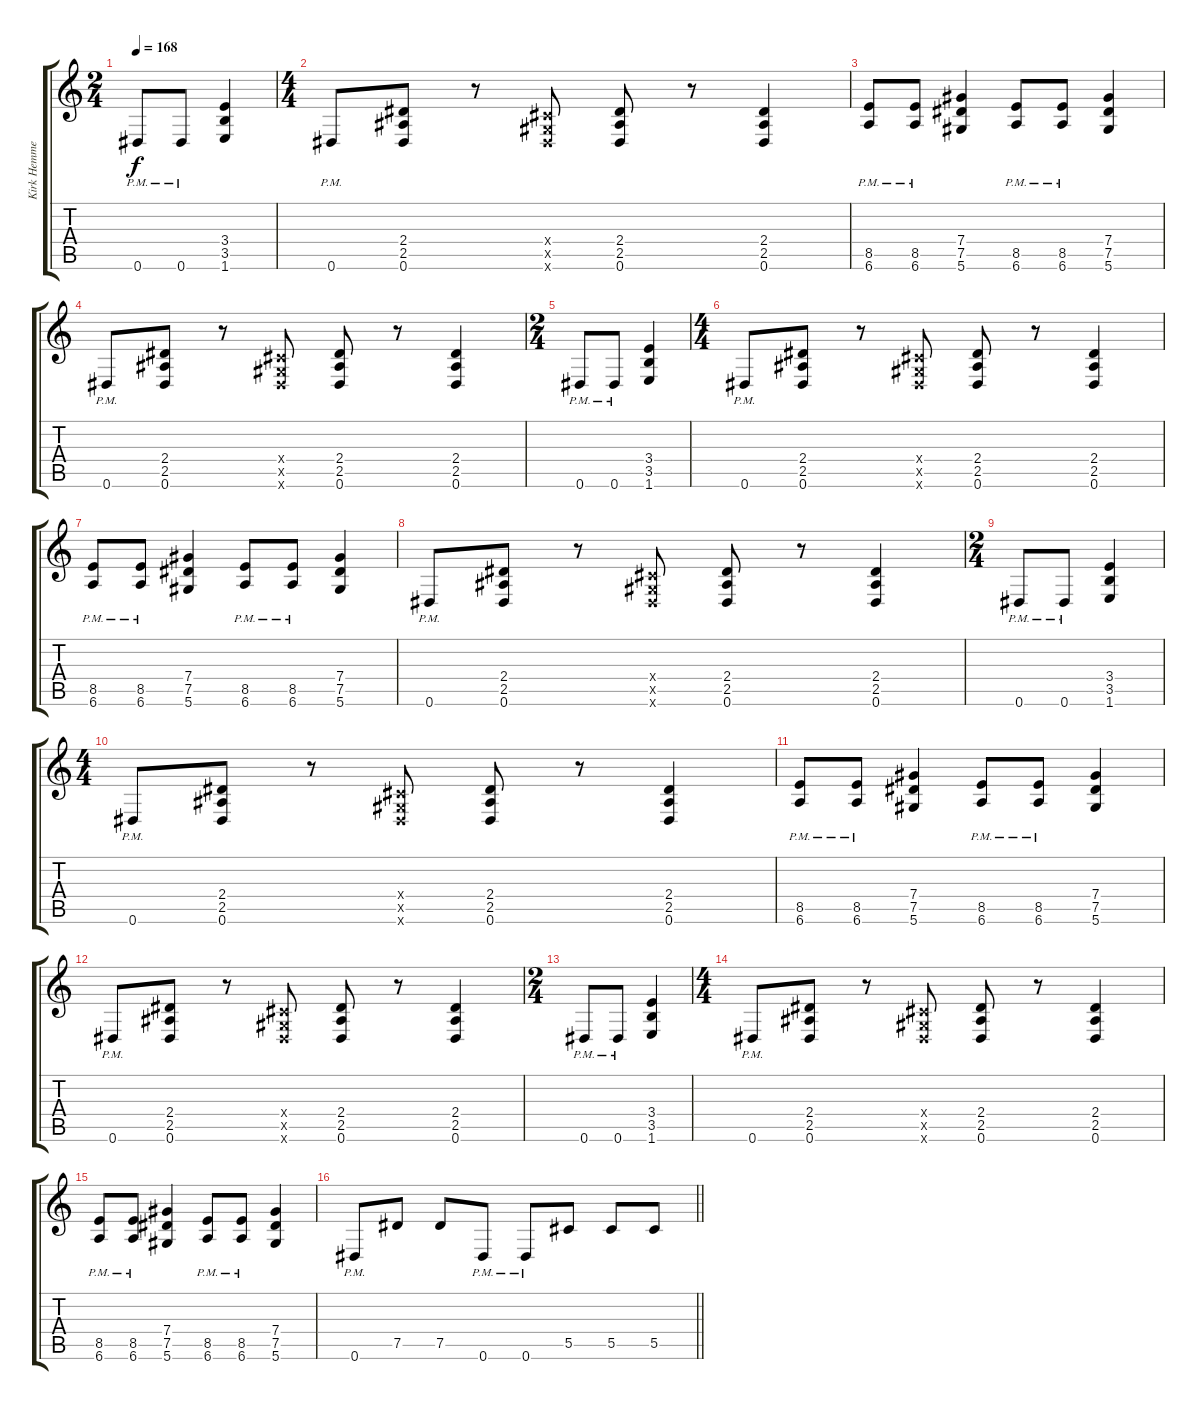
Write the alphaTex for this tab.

\track ("Kirk Hemmett" "Kirk Hemme") {instrument distortionguitar}
\staff {score tabs}
\tuning (Eb4 Bb3 Gb3 Db3 Ab2 Eb2) {hide}
\ts (2 4)
\tempo 168
\clef g2
\ks c
0.6{pm}.8{dy f} 0.6{pm}.8 (3.4 3.5 1.6).4 |
\ts (4 4)
0.6{pm}.8 (2.4 2.5 0.6).8 r.8 (0.4{x} 0.5{x} 0.6{x}).8 (2.4 2.5 0.6).8 r.8 (2.4 2.5 0.6).4 |
(8.5{pm} 6.6{pm}).8 (8.5{pm} 6.6{pm}).8 (7.4 7.5 5.6).4 (8.5{pm} 6.6{pm}).8 (8.5{pm} 6.6{pm}).8 (7.4 7.5 5.6).4 |
0.6{pm}.8 (2.4 2.5 0.6).8 r.8 (0.4{x} 0.5{x} 0.6{x}).8 (2.4 2.5 0.6).8 r.8 (2.4 2.5 0.6).4 |
\ts (2 4)
0.6{pm}.8 0.6{pm}.8 (3.4 3.5 1.6).4 |
\ts (4 4)
0.6{pm}.8 (2.4 2.5 0.6).8 r.8 (0.4{x} 0.5{x} 0.6{x}).8 (2.4 2.5 0.6).8 r.8 (2.4 2.5 0.6).4 |
(8.5{pm} 6.6{pm}).8 (8.5{pm} 6.6{pm}).8 (7.4 7.5 5.6).4 (8.5{pm} 6.6{pm}).8 (8.5{pm} 6.6{pm}).8 (7.4 7.5 5.6).4 |
0.6{pm}.8 (2.4 2.5 0.6).8 r.8 (0.4{x} 0.5{x} 0.6{x}).8 (2.4 2.5 0.6).8 r.8 (2.4 2.5 0.6).4 |
\ts (2 4)
0.6{pm}.8 0.6{pm}.8 (3.4 3.5 1.6).4 |
\ts (4 4)
0.6{pm}.8 (2.4 2.5 0.6).8 r.8 (0.4{x} 0.5{x} 0.6{x}).8 (2.4 2.5 0.6).8 r.8 (2.4 2.5 0.6).4 |
(8.5{pm} 6.6{pm}).8 (8.5{pm} 6.6{pm}).8 (7.4 7.5 5.6).4 (8.5{pm} 6.6{pm}).8 (8.5{pm} 6.6{pm}).8 (7.4 7.5 5.6).4 |
0.6{pm}.8 (2.4 2.5 0.6).8 r.8 (0.4{x} 0.5{x} 0.6{x}).8 (2.4 2.5 0.6).8 r.8 (2.4 2.5 0.6).4 |
\ts (2 4)
0.6{pm}.8 0.6{pm}.8 (3.4 3.5 1.6).4 |
\ts (4 4)
0.6{pm}.8 (2.4 2.5 0.6).8 r.8 (0.4{x} 0.5{x} 0.6{x}).8 (2.4 2.5 0.6).8 r.8 (2.4 2.5 0.6).4 |
(8.5{pm} 6.6{pm}).8 (8.5{pm} 6.6{pm}).8 (7.4 7.5 5.6).4 (8.5{pm} 6.6{pm}).8 (8.5{pm} 6.6{pm}).8 (7.4 7.5 5.6).4 |
\barLineRight lightlight
0.6{pm}.8 7.5.8 7.5.8 0.6{pm}.8 0.6{pm}.8 5.5.8 5.5.8 5.5.8
